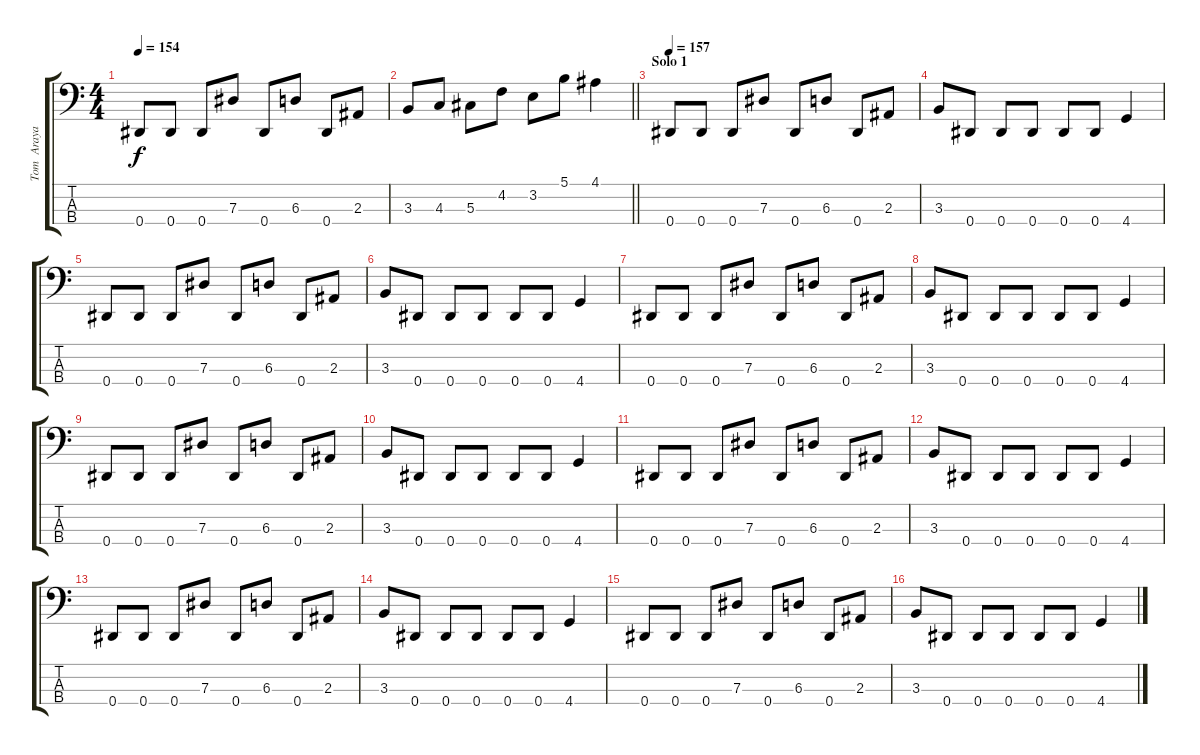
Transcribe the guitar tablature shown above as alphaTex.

\track ("Tom  Araya" "Tom  Araya") {instrument electricbasspick}
\staff {score tabs}
\tuning (Gb2 Db2 Ab1 Eb1) {hide}
\ts (4 4)
\tempo 154
\clef f4
\ks c
0.4.8{dy f} 0.4.8 0.4.8 7.3.8 0.4.8 6.3.8 0.4.8 2.3.8 |
\barLineRight lightlight
3.3.8 4.3.8 5.3.8 4.2.8 3.2.8 5.1.8 4.1.4 |
\section ("" "Solo 1")
\tempo 157
0.4.8 0.4.8 0.4.8 7.3.8 0.4.8 6.3.8 0.4.8 2.3.8 |
3.3.8 0.4.8 0.4.8 0.4.8 0.4.8 0.4.8 4.4.4 |
0.4.8 0.4.8 0.4.8 7.3.8 0.4.8 6.3.8 0.4.8 2.3.8 |
3.3.8 0.4.8 0.4.8 0.4.8 0.4.8 0.4.8 4.4.4 |
0.4.8 0.4.8 0.4.8 7.3.8 0.4.8 6.3.8 0.4.8 2.3.8 |
3.3.8 0.4.8 0.4.8 0.4.8 0.4.8 0.4.8 4.4.4 |
0.4.8 0.4.8 0.4.8 7.3.8 0.4.8 6.3.8 0.4.8 2.3.8 |
3.3.8 0.4.8 0.4.8 0.4.8 0.4.8 0.4.8 4.4.4 |
0.4.8 0.4.8 0.4.8 7.3.8 0.4.8 6.3.8 0.4.8 2.3.8 |
3.3.8 0.4.8 0.4.8 0.4.8 0.4.8 0.4.8 4.4.4 |
0.4.8 0.4.8 0.4.8 7.3.8 0.4.8 6.3.8 0.4.8 2.3.8 |
3.3.8 0.4.8 0.4.8 0.4.8 0.4.8 0.4.8 4.4.4 |
0.4.8 0.4.8 0.4.8 7.3.8 0.4.8 6.3.8 0.4.8 2.3.8 |
3.3.8 0.4.8 0.4.8 0.4.8 0.4.8 0.4.8 4.4.4
